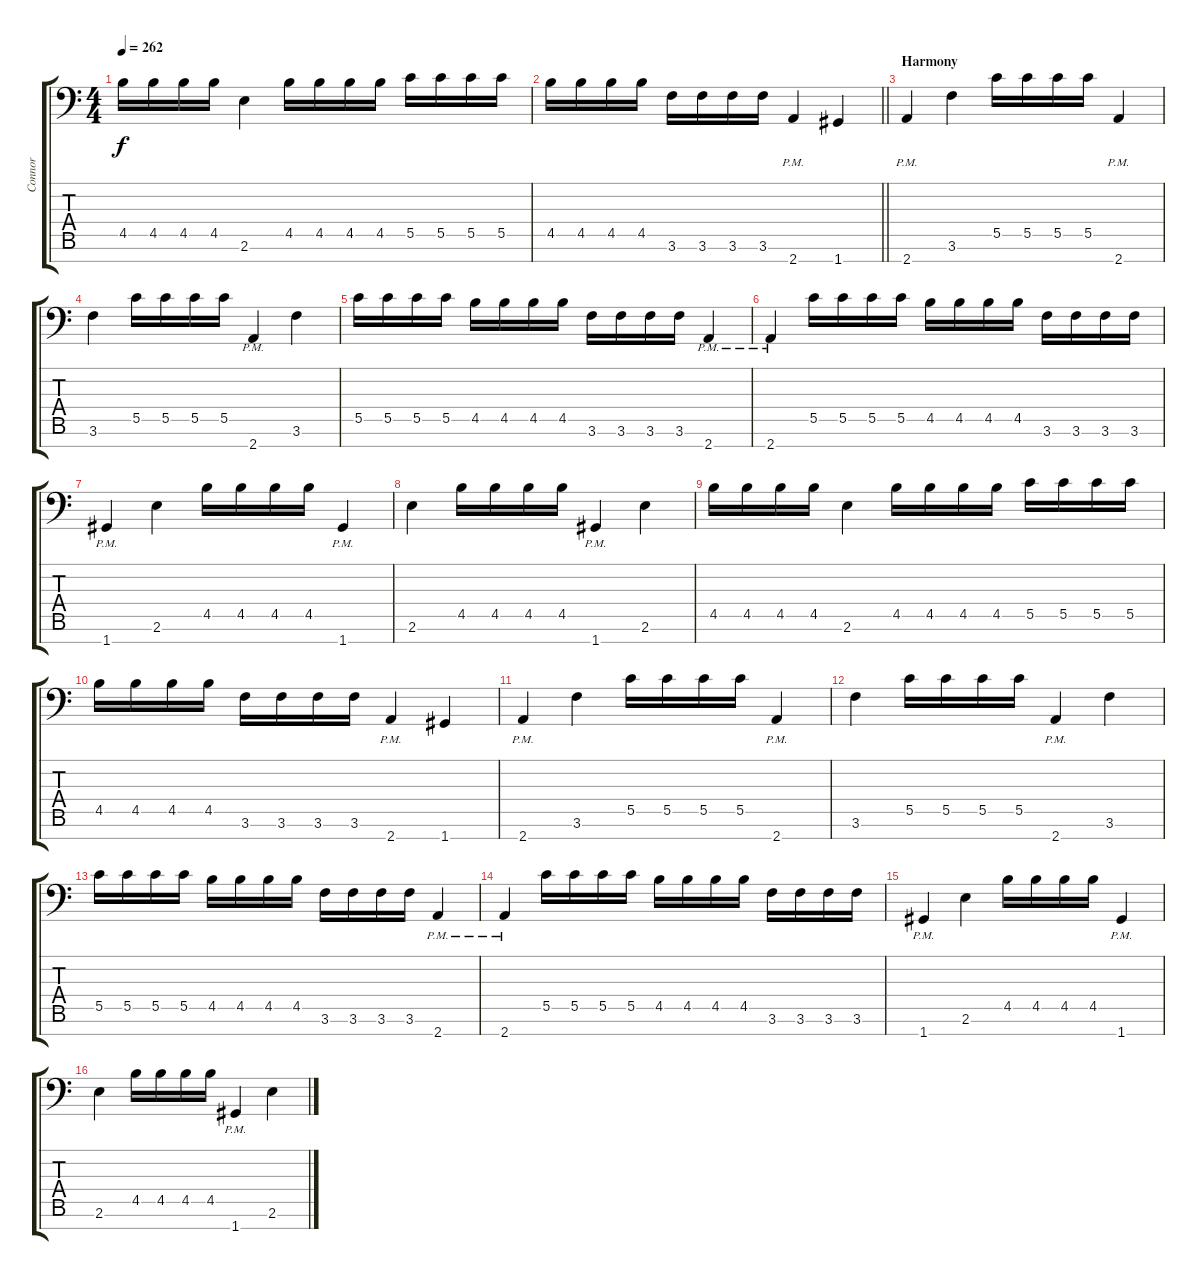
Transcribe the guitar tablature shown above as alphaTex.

\track ("Connor" "Connor") {instrument distortionguitar}
\staff {score tabs}
\tuning (D4 A3 F3 C3 G2 D2 G1) {hide}
\ts (4 4)
\tempo 262
\clef f4
\ks c
4.5.16{dy f} 4.5.16 4.5.16 4.5.16 2.6.4 4.5.16 4.5.16 4.5.16 4.5.16 5.5.16 5.5.16 5.5.16 5.5.16 |
\barLineRight lightlight
4.5.16 4.5.16 4.5.16 4.5.16 3.6.16 3.6.16 3.6.16 3.6.16 2.7{pm}.4 1.7.4 |
\section ("" "Harmony")
2.7{pm}.4 3.6.4 5.5.16 5.5.16 5.5.16 5.5.16 2.7{pm}.4 |
3.6.4 5.5.16 5.5.16 5.5.16 5.5.16 2.7{pm}.4 3.6.4 |
5.5.16 5.5.16 5.5.16 5.5.16 4.5.16 4.5.16 4.5.16 4.5.16 3.6.16 3.6.16 3.6.16 3.6.16 2.7{pm}.4 |
2.7{pm}.4 5.5.16 5.5.16 5.5.16 5.5.16 4.5.16 4.5.16 4.5.16 4.5.16 3.6.16 3.6.16 3.6.16 3.6.16 |
1.7{pm}.4 2.6.4 4.5.16 4.5.16 4.5.16 4.5.16 1.7{pm}.4 |
2.6.4 4.5.16 4.5.16 4.5.16 4.5.16 1.7{pm}.4 2.6.4 |
4.5.16 4.5.16 4.5.16 4.5.16 2.6.4 4.5.16 4.5.16 4.5.16 4.5.16 5.5.16 5.5.16 5.5.16 5.5.16 |
4.5.16 4.5.16 4.5.16 4.5.16 3.6.16 3.6.16 3.6.16 3.6.16 2.7{pm}.4 1.7.4 |
2.7{pm}.4 3.6.4 5.5.16 5.5.16 5.5.16 5.5.16 2.7{pm}.4 |
3.6.4 5.5.16 5.5.16 5.5.16 5.5.16 2.7{pm}.4 3.6.4 |
5.5.16 5.5.16 5.5.16 5.5.16 4.5.16 4.5.16 4.5.16 4.5.16 3.6.16 3.6.16 3.6.16 3.6.16 2.7{pm}.4 |
2.7{pm}.4 5.5.16 5.5.16 5.5.16 5.5.16 4.5.16 4.5.16 4.5.16 4.5.16 3.6.16 3.6.16 3.6.16 3.6.16 |
1.7{pm}.4 2.6.4 4.5.16 4.5.16 4.5.16 4.5.16 1.7{pm}.4 |
2.6.4 4.5.16 4.5.16 4.5.16 4.5.16 1.7{pm}.4 2.6.4
